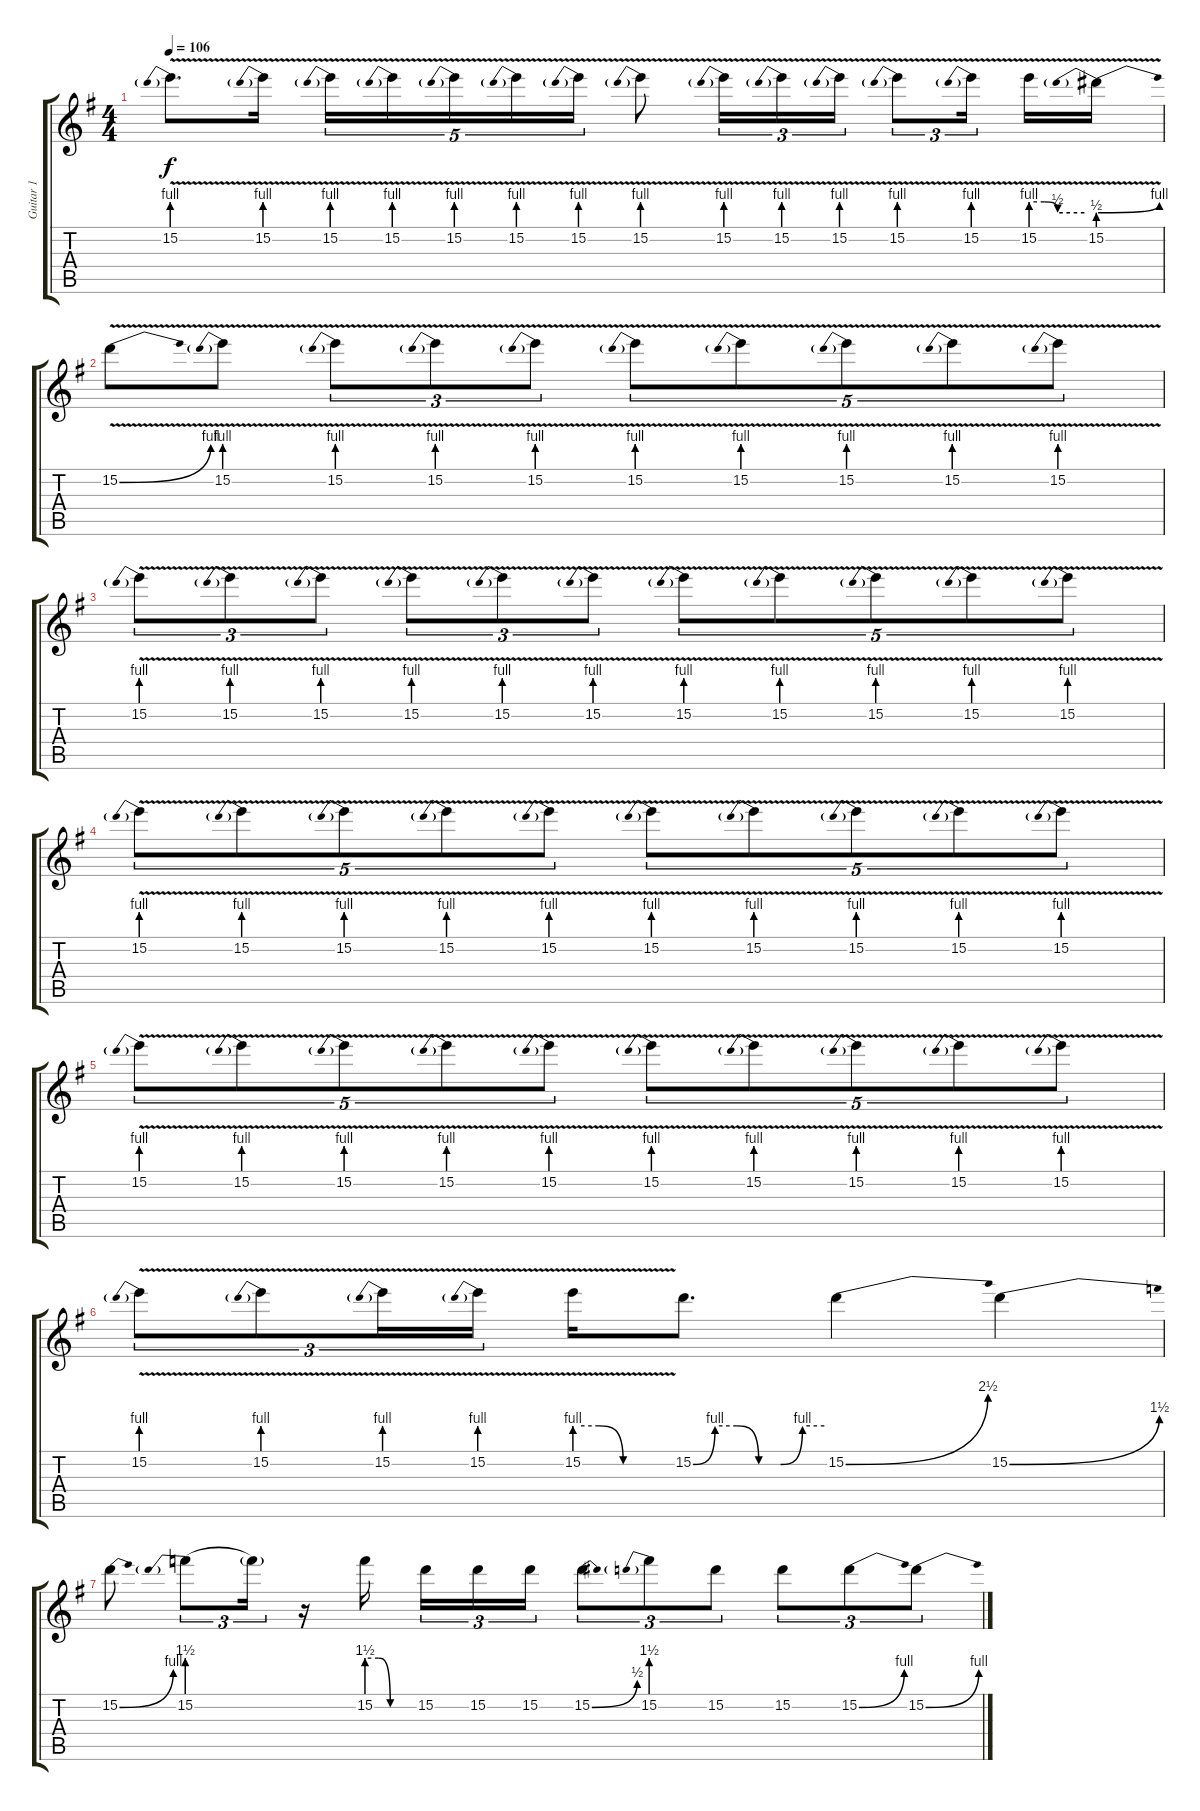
\track ("Guitar 1" "Guitar 1") {instrument distortionguitar}
\staff {score tabs}
\tuning (E4 B3 G3 D3 A2 E2) {hide}
\ts (4 4)
\tempo 106
\clef g2
\ks g
15.2{be (prebend 0 4 60 4) v}.8{d dy f} 15.2{be (prebend 0 4 60 4) v}.16 15.2{be (prebend 0 4 60 4) v}.16{tu (5 4)} 15.2{be (prebend 0 4 60 4) v}.16{tu (5 4)} 15.2{be (prebend 0 4 60 4) v}.16{tu (5 4)} 15.2{be (prebend 0 4 60 4) v}.16{tu (5 4)} 15.2{be (prebend 0 4 60 4) v}.16{tu (5 4)} 15.2{be (prebend 0 4 60 4) v}.8 15.2{be (prebend 0 4 60 4) v}.16{tu (3 2)} 15.2{be (prebend 0 4 60 4) v}.16{tu (3 2)} 15.2{be (prebend 0 4 60 4) v}.16{tu (3 2)} 15.2{be (prebend 0 4 60 4) v}.8{tu (3 2)} 15.2{be (prebend 0 4 60 4) v}.16{tu (3 2) beam splitsecondary} 15.2{be (custom 0 4 15 4 30 2 60 2) v}.16 15.2{be (prebendbend 0 2 60 4) v}.16 |
15.2{be (bend 0 0 60 4) v}.8 15.2{be (prebend 0 4 60 4) v}.8 15.2{be (prebend 0 4 60 4) v}.8{tu (3 2)} 15.2{be (prebend 0 4 60 4) v}.8{tu (3 2)} 15.2{be (prebend 0 4 60 4) v}.8{tu (3 2)} 15.2{be (prebend 0 4 60 4) v}.8{tu (5 4)} 15.2{be (prebend 0 4 60 4) v}.8{tu (5 4)} 15.2{be (prebend 0 4 60 4) v}.8{tu (5 4)} 15.2{be (prebend 0 4 60 4) v}.8{tu (5 4)} 15.2{be (prebend 0 4 60 4) v}.8{tu (5 4)} |
15.2{be (prebend 0 4 60 4) v}.8{tu (3 2)} 15.2{be (prebend 0 4 60 4) v}.8{tu (3 2)} 15.2{be (prebend 0 4 60 4) v}.8{tu (3 2)} 15.2{be (prebend 0 4 60 4) v}.8{tu (3 2)} 15.2{be (prebend 0 4 60 4) v}.8{tu (3 2)} 15.2{be (prebend 0 4 60 4) v}.8{tu (3 2)} 15.2{be (prebend 0 4 60 4) v}.8{tu (5 4)} 15.2{be (prebend 0 4 60 4) v}.8{tu (5 4)} 15.2{be (prebend 0 4 60 4) v}.8{tu (5 4)} 15.2{be (prebend 0 4 60 4) v}.8{tu (5 4)} 15.2{be (prebend 0 4 60 4) v}.8{tu (5 4)} |
15.2{be (prebend 0 4 60 4) v}.8{tu (5 4)} 15.2{be (prebend 0 4 60 4) v}.8{tu (5 4)} 15.2{be (prebend 0 4 60 4) v}.8{tu (5 4)} 15.2{be (prebend 0 4 60 4) v}.8{tu (5 4)} 15.2{be (prebend 0 4 60 4) v}.8{tu (5 4)} 15.2{be (prebend 0 4 60 4) v}.8{tu (5 4)} 15.2{be (prebend 0 4 60 4) v}.8{tu (5 4)} 15.2{be (prebend 0 4 60 4) v}.8{tu (5 4)} 15.2{be (prebend 0 4 60 4) v}.8{tu (5 4)} 15.2{be (prebend 0 4 60 4) v}.8{tu (5 4)} |
15.2{be (prebend 0 4 60 4) v}.8{tu (5 4)} 15.2{be (prebend 0 4 60 4) v}.8{tu (5 4)} 15.2{be (prebend 0 4 60 4) v}.8{tu (5 4)} 15.2{be (prebend 0 4 60 4) v}.8{tu (5 4)} 15.2{be (prebend 0 4 60 4) v}.8{tu (5 4)} 15.2{be (prebend 0 4 60 4) v}.8{tu (5 4)} 15.2{be (prebend 0 4 60 4) v}.8{tu (5 4)} 15.2{be (prebend 0 4 60 4) v}.8{tu (5 4)} 15.2{be (prebend 0 4 60 4) v}.8{tu (5 4)} 15.2{be (prebend 0 4 60 4) v}.8{tu (5 4)} |
15.2{be (prebend 0 4 60 4) v}.8{tu (3 2)} 15.2{be (prebend 0 4 60 4) v}.8{tu (3 2)} 15.2{be (prebend 0 4 60 4) v}.16{tu (3 2)} 15.2{be (prebend 0 4 60 4) v}.16{tu (3 2)} 15.2{be (custom 0 4 15 4 30 0 60 0) v}.16 15.2{be (custom 0 0 10 4 20 4 30 0 40 0 50 4 60 4)}.8{d} 15.2{be (bend 0 0 60 10)}.4 15.2{be (bend 0 0 60 6)}.4 |
15.2{be (bend 0 0 60 4)}.8 15.2{be (prebend 0 6 60 6)}.8{tu (3 2)} 15.2{t}.16{tu (3 2)} r.16 15.2{be (custom 0 6 15 6 30 0 60 0)}.16{beam splitsecondary} 15.2.16{tu (3 2)} 15.2.16{tu (3 2)} 15.2.16{tu (3 2)} 15.2{be (bend 0 0 60 2)}.8{tu (3 2)} 15.2{be (prebend 0 6 60 6)}.8{tu (3 2)} 15.2.8{tu (3 2)} 15.2.8{tu (3 2)} 15.2{be (bend 0 0 60 4)}.8{tu (3 2)} 15.2{be (bend 0 0 60 4)}.8{tu (3 2)}
